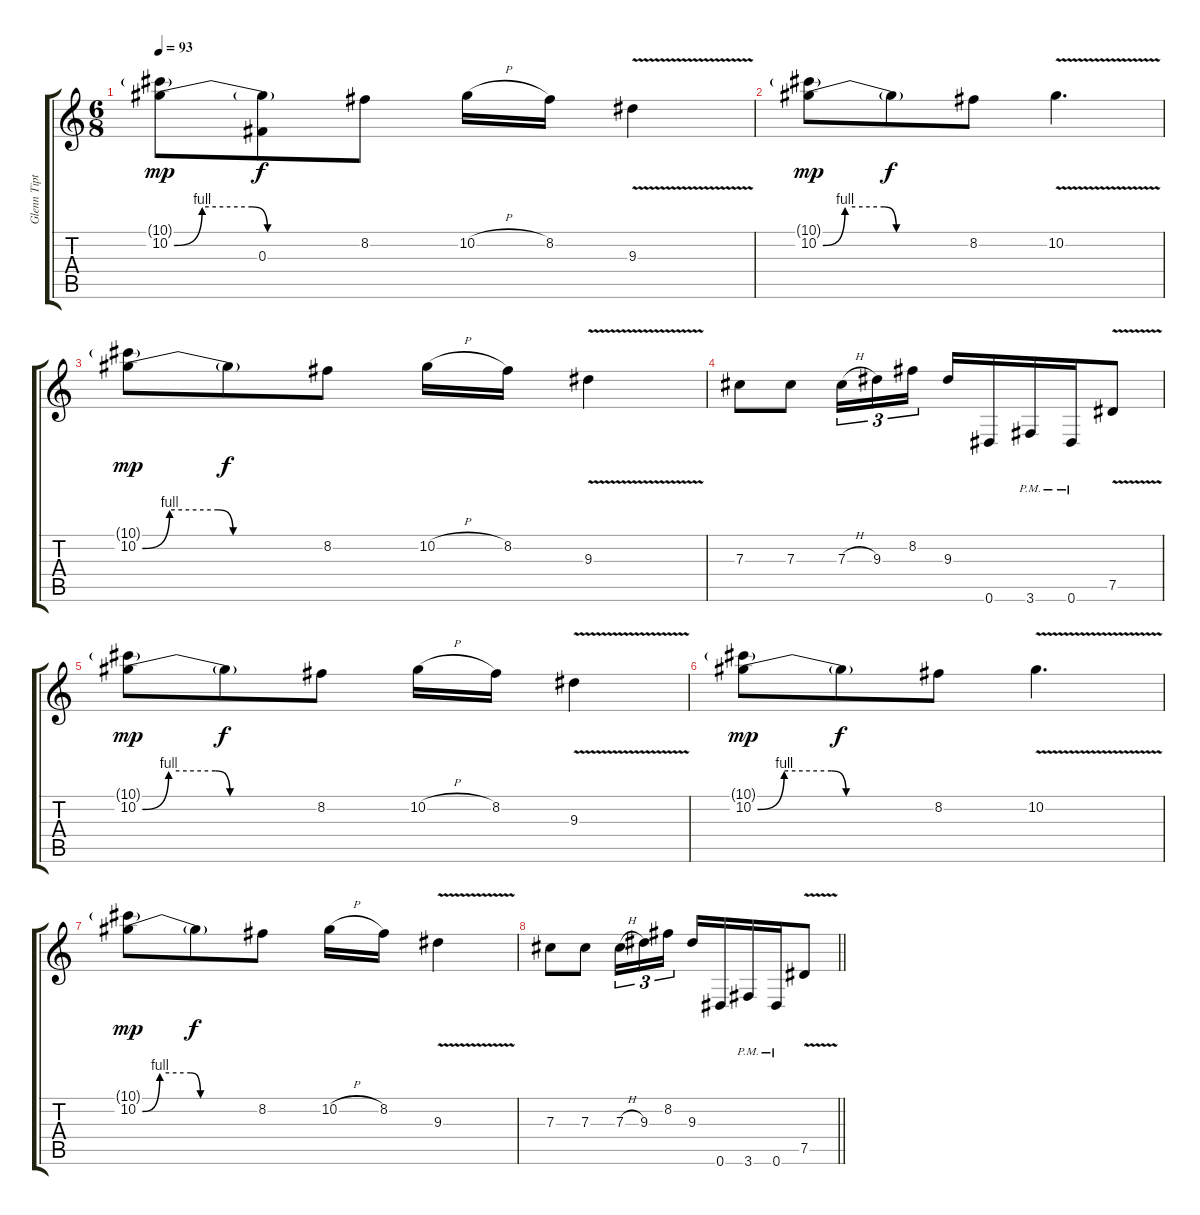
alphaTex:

\track ("Glenn Tipton" "Glenn Tipt") {instrument overdrivenguitar}
\staff {score tabs}
\tuning (Eb4 Bb3 Gb3 Db3 Ab2 Eb2) {hide}
\ts (6 8)
\section ("" "")
\tempo 93
\clef g2
\ks c
(10.1{g} 10.2{be (custom 0 0 9 4 25 4 30 0 60 0)}).8{dy mp} (10.2{t} 0.3).8{dy f} 8.2.8 10.2{h}.16 8.2.16 9.3{v}.4 |
(10.1{g} 10.2{be (custom 0 0 9 4 25 4 30 0 60 0)}).8{dy mp} 10.2{t}.8{dy f} 8.2.8 10.2{v}.4{d} |
(10.1{g} 10.2{be (custom 0 0 9 4 25 4 30 0 60 0)}).8{dy mp} 10.2{t}.8{dy f} 8.2.8 10.2{h}.16 8.2.16 9.3{v}.4 |
7.3.8 7.3.8 7.3{h}.16{tu (3 2)} 9.3.16{tu (3 2)} 8.2.16{tu (3 2)} 9.3.16 0.6.16 3.6{pm}.16 0.6{pm}.16 7.5{v}.8 |
(10.1{g} 10.2{be (custom 0 0 9 4 25 4 30 0 60 0)}).8{dy mp} 10.2{t}.8{dy f} 8.2.8 10.2{h}.16 8.2.16 9.3{v}.4 |
(10.1{g} 10.2{be (custom 0 0 9 4 25 4 30 0 60 0)}).8{dy mp} 10.2{t}.8{dy f} 8.2.8 10.2{v}.4{d} |
(10.1{g} 10.2{be (custom 0 0 9 4 25 4 30 0 60 0)}).8{dy mp} 10.2{t}.8{dy f} 8.2.8 10.2{h}.16 8.2.16 9.3{v}.4 |
\barLineRight lightlight
7.3.8 7.3.8 7.3{h}.16{tu (3 2)} 9.3.16{tu (3 2)} 8.2.16{tu (3 2)} 9.3.16 0.6.16 3.6{pm}.16 0.6{pm}.16 7.5{v}.8
